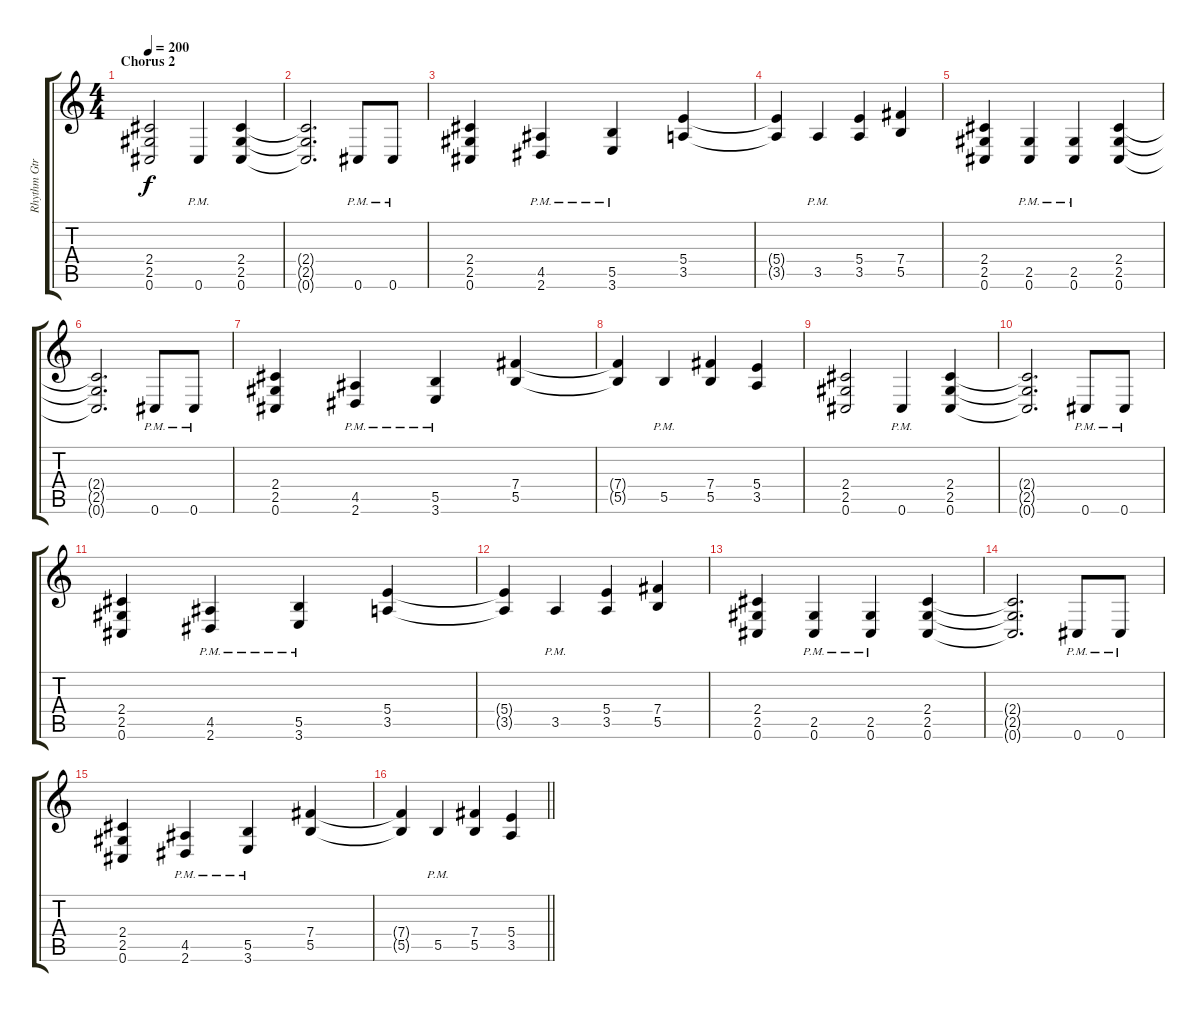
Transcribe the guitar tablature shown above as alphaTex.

\track ("Rhythm Gtr" "Rhythm Gtr") {instrument distortionguitar}
\staff {score tabs}
\tuning (Db4 Ab3 E3 B2 Gb2 Db2) {hide}
\ts (4 4)
\section ("" "Chorus 2")
\tempo 200
\clef g2
\ks c
(2.4 2.5 0.6).2{dy f} 0.6{pm}.4 (2.4 2.5 0.6).4 |
(2.4{t} 2.5{t} 0.6{t}).2{d} 0.6{pm}.8 0.6{pm}.8 |
(2.4 2.5 0.6).4 (4.5{pm} 2.6).4 (5.5{pm} 3.6).4 (5.4 3.5).4 |
(5.4{t} 3.5{t}).4 3.5{pm}.4 (5.4 3.5).4 (7.4 5.5).4 |
(2.4 2.5 0.6).4 (2.5 0.6{pm}).4 (2.5 0.6{pm}).4 (2.4 2.5 0.6).4 |
(2.4{t} 2.5{t} 0.6{t}).2{d} 0.6{pm}.8 0.6{pm}.8 |
(2.4 2.5 0.6).4 (4.5 2.6{pm}).4 (5.5 3.6{pm}).4 (7.4 5.5).4 |
(7.4{t} 5.5{t}).4 5.5{pm}.4 (7.4 5.5).4 (5.4 3.5).4 |
(2.4 2.5 0.6).2 0.6{pm}.4 (2.4 2.5 0.6).4 |
(2.4{t} 2.5{t} 0.6{t}).2{d} 0.6{pm}.8 0.6{pm}.8 |
(2.4 2.5 0.6).4 (4.5{pm} 2.6).4 (5.5{pm} 3.6).4 (5.4 3.5).4 |
(5.4{t} 3.5{t}).4 3.5{pm}.4 (5.4 3.5).4 (7.4 5.5).4 |
(2.4 2.5 0.6).4 (2.5 0.6{pm}).4 (2.5 0.6{pm}).4 (2.4 2.5 0.6).4 |
(2.4{t} 2.5{t} 0.6{t}).2{d} 0.6{pm}.8 0.6{pm}.8 |
(2.4 2.5 0.6).4 (4.5 2.6{pm}).4 (5.5 3.6{pm}).4 (7.4 5.5).4 |
\barLineRight lightlight
(7.4{t} 5.5{t}).4 5.5{pm}.4 (7.4 5.5).4 (5.4 3.5).4
